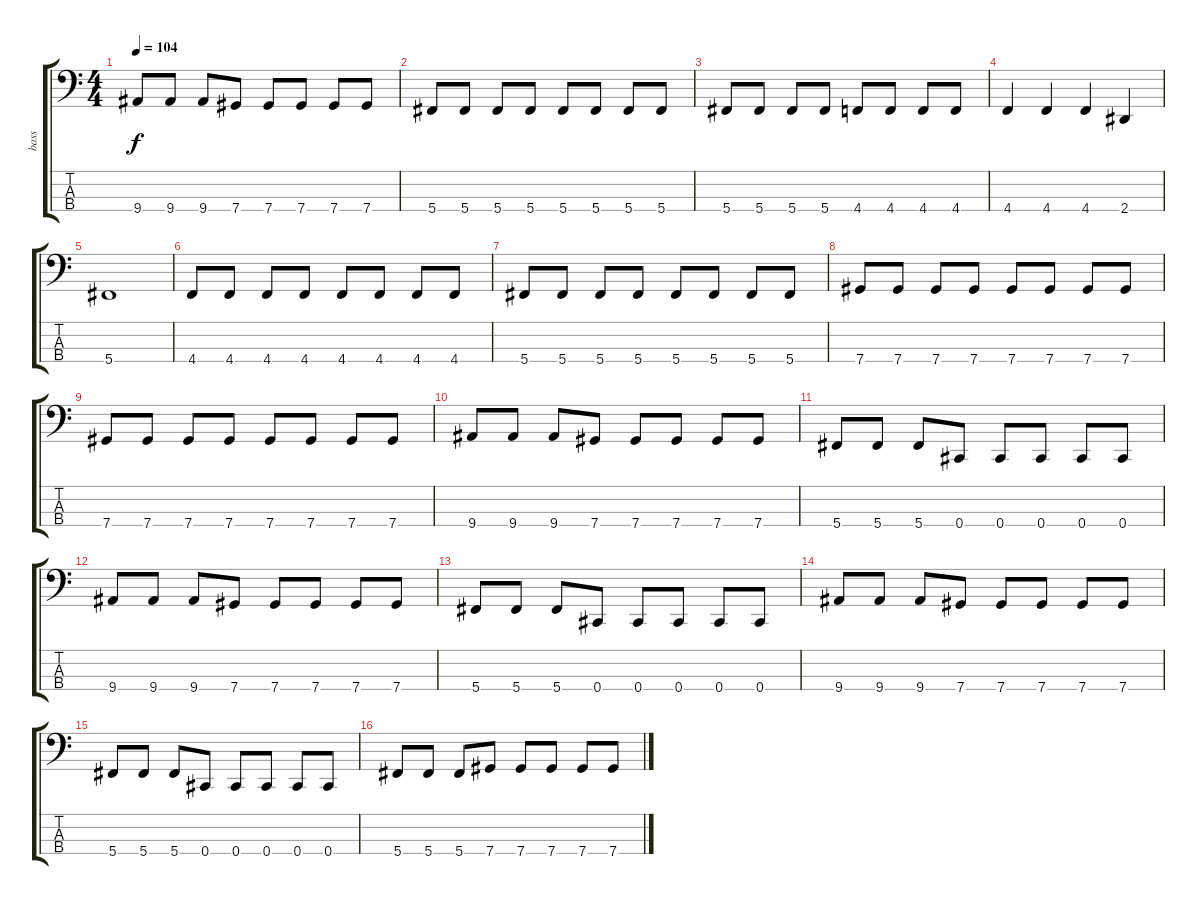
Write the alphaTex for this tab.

\track ("bass" "bass") {instrument electricbassfinger}
\staff {score tabs}
\tuning (Ab1 Db2 Ab1 Db1) {hide}
\ts (4 4)
\tempo 104
\clef f4
\ks c
9.4.8{dy f} 9.4.8 9.4.8 7.4.8 7.4.8 7.4.8 7.4.8 7.4.8 |
5.4.8 5.4.8 5.4.8 5.4.8 5.4.8 5.4.8 5.4.8 5.4.8 |
5.4.8 5.4.8 5.4.8 5.4.8 4.4.8 4.4.8 4.4.8 4.4.8 |
4.4.4 4.4.4 4.4.4 2.4.4 |
5.4.1 |
4.4.8 4.4.8 4.4.8 4.4.8 4.4.8 4.4.8 4.4.8 4.4.8 |
5.4.8 5.4.8 5.4.8 5.4.8 5.4.8 5.4.8 5.4.8 5.4.8 |
7.4.8 7.4.8 7.4.8 7.4.8 7.4.8 7.4.8 7.4.8 7.4.8 |
7.4.8 7.4.8 7.4.8 7.4.8 7.4.8 7.4.8 7.4.8 7.4.8 |
9.4.8 9.4.8 9.4.8 7.4.8 7.4.8 7.4.8 7.4.8 7.4.8 |
5.4.8 5.4.8 5.4.8 0.4.8 0.4.8 0.4.8 0.4.8 0.4.8 |
9.4.8 9.4.8 9.4.8 7.4.8 7.4.8 7.4.8 7.4.8 7.4.8 |
5.4.8 5.4.8 5.4.8 0.4.8 0.4.8 0.4.8 0.4.8 0.4.8 |
9.4.8 9.4.8 9.4.8 7.4.8 7.4.8 7.4.8 7.4.8 7.4.8 |
5.4.8 5.4.8 5.4.8 0.4.8 0.4.8 0.4.8 0.4.8 0.4.8 |
5.4.8 5.4.8 5.4.8 7.4.8 7.4.8 7.4.8 7.4.8 7.4.8
